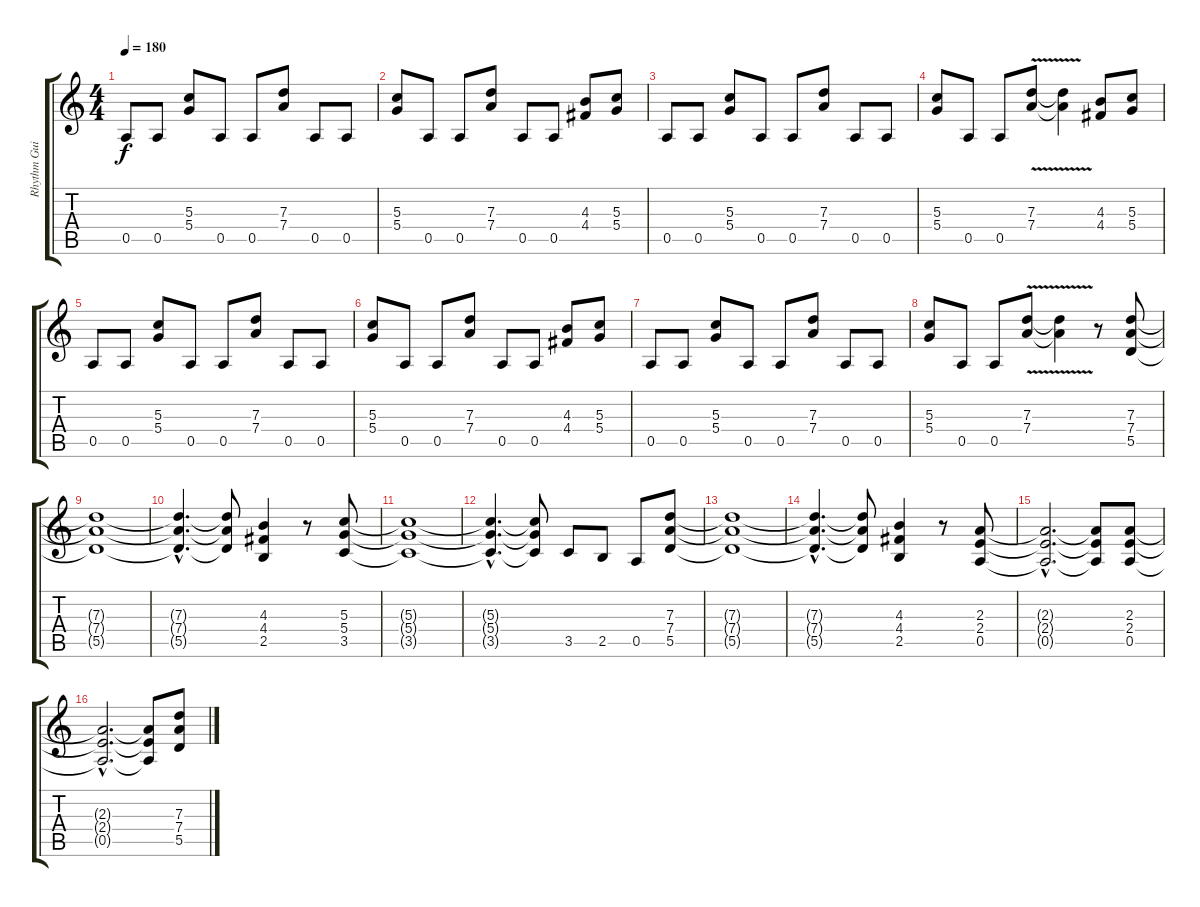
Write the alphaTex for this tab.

\track ("Rhythm Guitar 1" "Rhythm Gui") {instrument overdrivenguitar}
\staff {score tabs}
\tuning (E4 B3 G3 D3 A2 E2) {hide}
\ts (4 4)
\tempo 180
\clef g2
\ks c
0.5.8{dy f} 0.5.8 (5.3 5.4).8 0.5.8 0.5.8 (7.3 7.4).8 0.5.8 0.5.8 |
(5.3 5.4).8 0.5.8 0.5.8 (7.3 7.4).8 0.5.8 0.5.8 (4.3 4.4).8 (5.3 5.4).8 |
0.5.8 0.5.8 (5.3 5.4).8 0.5.8 0.5.8 (7.3 7.4).8 0.5.8 0.5.8 |
(5.3 5.4).8 0.5.8 0.5.8 (7.3 7.4{v}).8 (7.3{t} 7.4{t}).4 (4.3 4.4).8 (5.3 5.4).8 |
0.5.8 0.5.8 (5.3 5.4).8 0.5.8 0.5.8 (7.3 7.4).8 0.5.8 0.5.8 |
(5.3 5.4).8 0.5.8 0.5.8 (7.3 7.4).8 0.5.8 0.5.8 (4.3 4.4).8 (5.3 5.4).8 |
0.5.8 0.5.8 (5.3 5.4).8 0.5.8 0.5.8 (7.3 7.4).8 0.5.8 0.5.8 |
(5.3 5.4).8 0.5.8 0.5.8 (7.3 7.4{v}).8 (7.3{t} 7.4{t}).4 r.8 (7.3 7.4 5.5).8 |
(7.3{t} 7.4{t} 5.5{t}).1 |
(7.3{hac t} 7.4{hac t} 5.5{hac t}).4{d} (7.3{t} 7.4{t} 5.5{t}).8 (4.3 4.4 2.5).4 r.8 (5.3 5.4 3.5).8 |
(5.3{t} 5.4{t} 3.5{t}).1 |
(5.3{hac t} 5.4{hac t} 3.5{hac t}).4{d} (5.3{t} 5.4{t} 3.5{t}).8 3.5.8 2.5.8 0.5.8 (7.3 7.4 5.5).8 |
(7.3{t} 7.4{t} 5.5{t}).1 |
(7.3{hac t} 7.4{hac t} 5.5{hac t}).4{d} (7.3{t} 7.4{t} 5.5{t}).8 (4.3 4.4 2.5).4 r.8 (2.3 2.4 0.5).8 |
(2.3{hac t} 2.4{hac t} 0.5{hac t}).2{d} (2.3{t} 2.4{t} 0.5{t}).8 (2.3 2.4 0.5).8 |
(2.3{hac t} 2.4{hac t} 0.5{hac t}).2{d} (2.3{t} 2.4{t} 0.5{t}).8 (7.3 7.4 5.5).8
